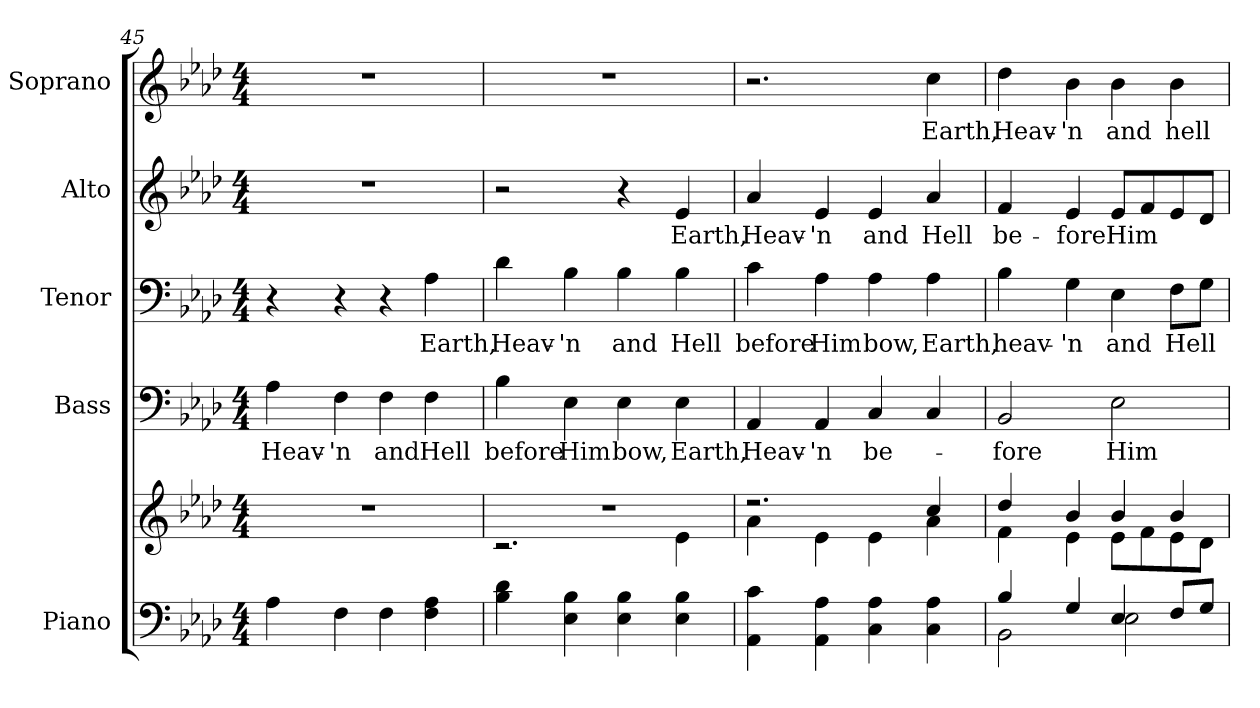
**kern	**kern	**kern	**text	**kern	**text	**kern	**text	**kern	**text
*part5	*part5	*part4	*part4	*part3	*part3	*part2	*part2	*part1	*part1
*staff6	*staff5	*staff4	*staff4	*staff3	*staff3	*staff2	*staff2	*staff1	*staff1
*I"Piano	*	*I"Bass	*	*I"Tenor	*	*I"Alto	*	*I"Soprano	*
*I'Pno.	*	*I'B.	*	*I'T.	*	*I'A.	*	*I'S.	*
*clefF4	*clefG2	*clefF4	*	*clefF4	*	*clefG2	*	*clefG2	*
*k[b-e-a-d-]	*k[b-e-a-d-]	*k[b-e-a-d-]	*	*k[b-e-a-d-]	*	*k[b-e-a-d-]	*	*k[b-e-a-d-]	*
*f:	*f:	*f:	*	*f:	*	*f:	*	*f:	*
*M4/4	*M4/4	*M4/4	*	*M4/4	*	*M4/4	*	*M4/4	*
=45	=45	=45	=45	=45	=45	=45	=45	=45	=45
!	!	!	!LO:LY:b:color=#000000	!	!	!	!	!	!
4A-i\	1r	4A-i\	Heav-	4r	.	1r	.	1r	.
!	!	!	!LO:LY:b:color=#000000	!	!	!	!	!	!
4Fi\	.	4Fi\	-'n	4r	.	.	.	.	.
!	!	!	!LO:LY:b:color=#000000	!	!	!	!	!	!
4Fi\	.	4Fi\	and	4r	.	.	.	.	.
!	!	!	!LO:LY:b:color=#000000	!	!	!	!	!	!
!	!	!	!	!	!LO:LY:b:color=#000000	!	!	!	!
4Fi\ 4A-i	.	4Fi\	Hell	4A-i\	Earth,	.	.	.	.
!!LO:PB:g=z
=46	=46	=46	=46	=46	=46	=46	=46	=46	=46
*	*^	*	*	*	*	*	*	*	*
!	!	!	!	!LO:LY:b:color=#000000	!	!	!	!	!	!
!	!	!	!	!	!	!LO:LY:b:color=#000000	!	!	!	!
4B-i\ 4d-i	1r	2.r	4B-i\	before	4d-i\	Heav-	2r	.	1r	.
!	!	!	!	!LO:LY:b:color=#000000	!	!	!	!	!	!
!	!	!	!	!	!	!LO:LY:b:color=#000000	!	!	!	!
4E-i\ 4B-i	.	.	4E-i\	Him	4B-i\	-'n	.	.	.	.
!	!	!	!	!LO:LY:b:color=#000000	!	!	!	!	!	!
!	!	!	!	!	!	!LO:LY:b:color=#000000	!	!	!	!
4E-i\ 4B-i	.	.	4E-i\	bow,	4B-i\	and	4r	.	.	.
!	!	!	!	!LO:LY:b:color=#000000	!	!	!	!	!	!
!	!	!	!	!	!	!LO:LY:b:color=#000000	!	!	!	!
!	!	!	!	!	!	!	!	!LO:LY:b:color=#000000	!	!
4E-i\ 4B-i	.	4e-i\	4E-i\	Earth,	4B-i\	Hell	4e-i/	Earth,	.	.
=47	=47	=47	=47	=47	=47	=47	=47	=47	=47	=47
!	!	!	!	!LO:LY:b:color=#000000	!	!	!	!	!	!
!	!	!	!	!	!	!LO:LY:b:color=#000000	!	!	!	!
!	!	!	!	!	!	!	!	!LO:LY:b:color=#000000	!	!
4AA-i\ 4ci	2.r	4a-i\	4AA-i/	Heav-	4ci\	before	4a-i/	Heav-	2.r	.
!	!	!	!	!LO:LY:b:color=#000000	!	!	!	!	!	!
!	!	!	!	!	!	!LO:LY:b:color=#000000	!	!	!	!
!	!	!	!	!	!	!	!	!LO:LY:b:color=#000000	!	!
4AA-i\ 4A-i	.	4e-i\	4AA-i/	-'n	4A-i\	Him	4e-i/	-'n	.	.
!	!	!	!	!LO:LY:b:color=#000000	!	!	!	!	!	!
!	!	!	!	!	!	!LO:LY:b:color=#000000	!	!	!	!
!	!	!	!	!	!	!	!	!LO:LY:b:color=#000000	!	!
4Ci\ 4A-i	.	4e-i\	4Ci/	be-	4A-i\	bow,	4e-i/	and	.	.
!	!	!	!	!	!	!LO:LY:b:color=#000000	!	!	!	!
!	!	!	!	!	!	!	!	!LO:LY:b:color=#000000	!	!
!	!	!	!	!	!	!	!	!	!	!LO:LY:b:color=#000000
4Ci\ 4A-i	4cci/	4a-i\	4Ci/	.	4A-i\	Earth,	4a-i/	Hell	4cci\	Earth,
=48	=48	=48	=48	=48	=48	=48	=48	=48	=48	=48
*^	*	*	*	*	*	*	*	*	*	*
!	!	!	!	!	!LO:LY:b:color=#000000	!	!	!	!	!	!
!	!	!	!	!	!	!	!LO:LY:b:color=#000000	!	!	!	!
!	!	!	!	!	!	!	!	!	!LO:LY:b:color=#000000	!	!
!	!	!	!	!	!	!	!	!	!	!	!LO:LY:b:color=#000000
4B-i/	2BB-i\	4dd-i/	4fi\	2BB-i/	-fore	4B-i\	heav-	4fi/	be-	4dd-i\	Heav-
!	!	!	!	!	!	!	!LO:LY:b:color=#000000	!	!	!	!
!	!	!	!	!	!	!	!	!	!LO:LY:b:color=#000000	!	!
!	!	!	!	!	!	!	!	!	!	!	!LO:LY:b:color=#000000
4Gi/	.	4b-i/	4e-i\	.	.	4Gi\	-'n	4e-i/	-fore	4b-i\	-'n
!	!	!	!	!	!LO:LY:b:color=#000000	!	!	!	!	!	!
!	!	!	!	!	!	!	!LO:LY:b:color=#000000	!	!	!	!
!	!	!	!	!	!	!	!	!	!LO:LY:b:color=#000000	!	!
!	!	!	!	!	!	!	!	!	!	!	!LO:LY:b:color=#000000
4E-i/	2E-i\	4b-i/	8e-i\L	2E-i\	Him	4E-i\	and	8e-i/L	Him	4b-i\	and
.	.	.	8fi\	.	.	.	.	8fi/	.	.	.
!	!	!	!	!	!	!	!LO:LY:b:color=#000000	!	!	!	!
!	!	!	!	!	!	!	!	!	!	!	!LO:LY:b:color=#000000
8Fi/L	.	4b-i/	8e-i\	.	.	8Fi\L	Hell	8e-i/	.	4b-i\	hell
8Gi/J	.	.	8d-i\J	.	.	8Gi\J	.	8d-i/J	.	.	.
*v	*v	*	*	*	*	*	*	*	*	*	*
*	*v	*v	*	*	*	*	*	*	*	*
=	=	=	=	=	=	=	=	=	=
*-	*-	*-	*-	*-	*-	*-	*-	*-	*-
